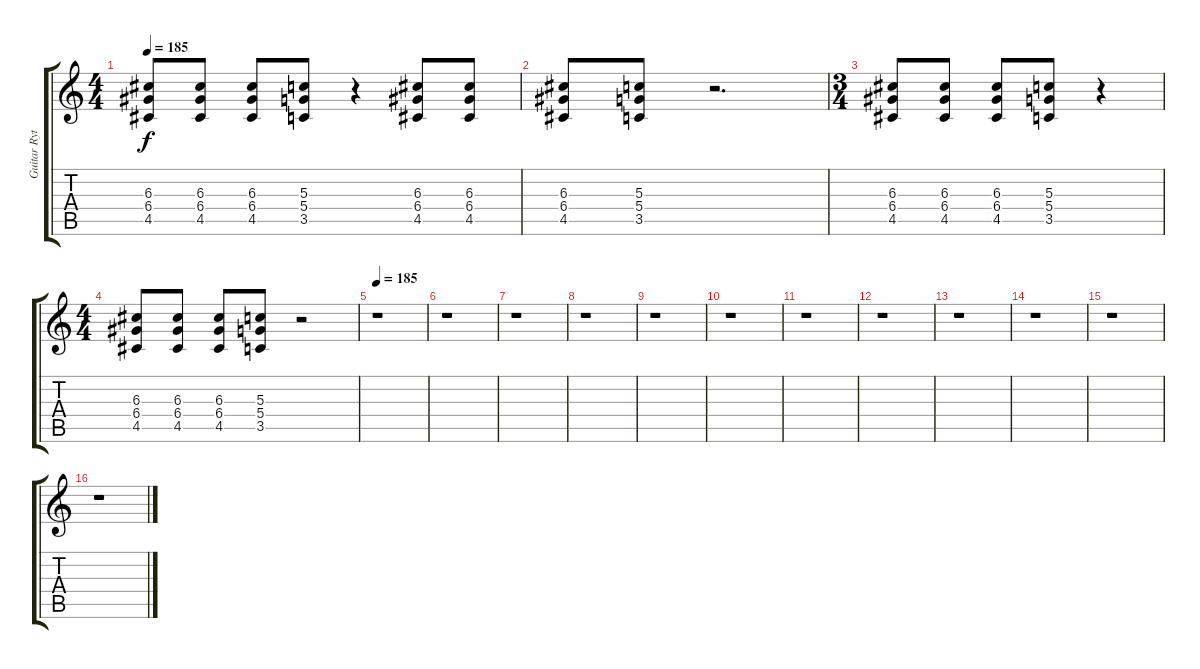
\track ("Guitar Rythym" "Guitar Ryt") {instrument distortionguitar}
\staff {score tabs}
\tuning (E4 B3 G3 D3 A2 E2) {hide}
\ts (4 4)
\tempo 185
\clef g2
\ks c
(6.3 6.4 4.5).8{dy f} (6.3 6.4 4.5).8 (6.3 6.4 4.5).8 (5.3 5.4 3.5).8 r.4 (6.3 6.4 4.5).8 (6.3 6.4 4.5).8 |
(6.3 6.4 4.5).8 (5.3 5.4 3.5).8 r.2{d} |
\ts (3 4)
(6.3 6.4 4.5).8 (6.3 6.4 4.5).8 (6.3 6.4 4.5).8 (5.3 5.4 3.5).8 r.4 |
\ts (4 4)
(6.3 6.4 4.5).8 (6.3 6.4 4.5).8 (6.3 6.4 4.5).8 (5.3 5.4 3.5).8 r.2 |
\tempo 185
r.1 |
r.1 |
r.1 |
r.1 |
r.1 |
r.1 |
r.1 |
r.1 |
r.1 |
r.1 |
r.1 |
r.1
